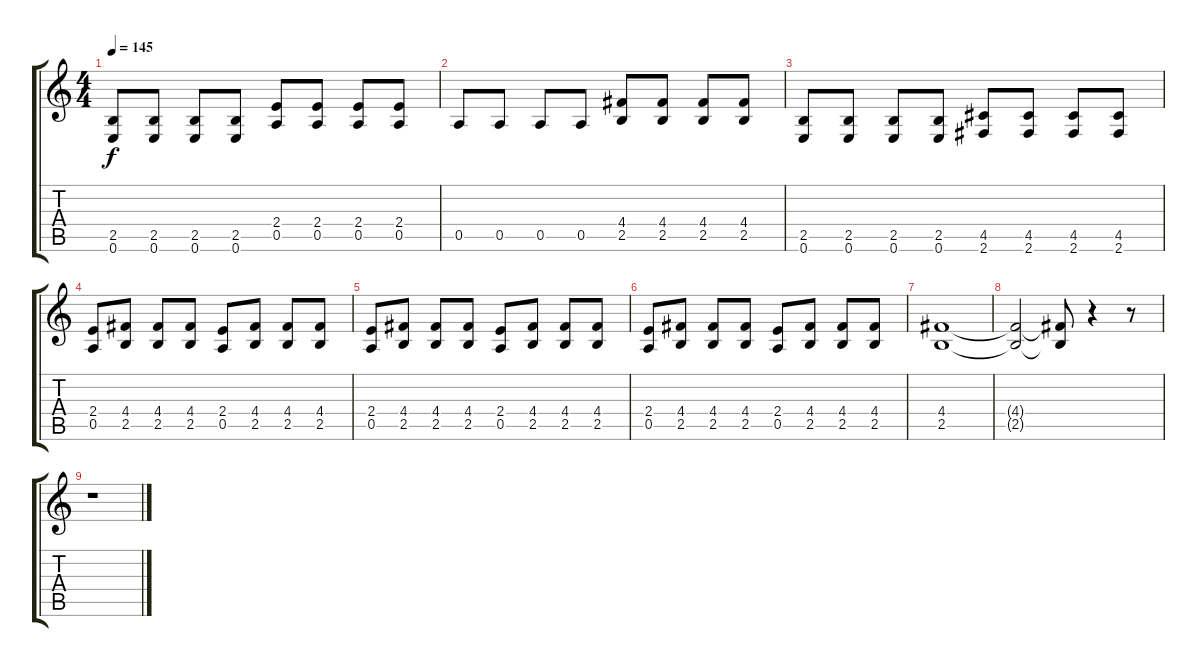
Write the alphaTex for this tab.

\track "" {instrument distortionguitar}
\staff {score tabs}
\tuning (E4 B3 G3 D3 A2 E2) {hide}
\ts (4 4)
\tempo 145
\clef g2
\ks c
(2.5 0.6).8{dy f} (2.5 0.6).8 (2.5 0.6).8 (2.5 0.6).8 (2.4 0.5).8 (2.4 0.5).8 (2.4 0.5).8 (2.4 0.5).8 |
0.5.8 0.5.8 0.5.8 0.5.8 (4.4 2.5).8 (4.4 2.5).8 (4.4 2.5).8 (4.4 2.5).8 |
(2.5 0.6).8 (2.5 0.6).8 (2.5 0.6).8 (2.5 0.6).8 (4.5 2.6).8 (4.5 2.6).8 (4.5 2.6).8 (4.5 2.6).8 |
(2.4 0.5).8 (4.4 2.5).8 (4.4 2.5).8 (4.4 2.5).8 (2.4 0.5).8 (4.4 2.5).8 (4.4 2.5).8 (4.4 2.5).8 |
(2.4 0.5).8 (4.4 2.5).8 (4.4 2.5).8 (4.4 2.5).8 (2.4 0.5).8 (4.4 2.5).8 (4.4 2.5).8 (4.4 2.5).8 |
(2.4 0.5).8 (4.4 2.5).8 (4.4 2.5).8 (4.4 2.5).8 (2.4 0.5).8 (4.4 2.5).8 (4.4 2.5).8 (4.4 2.5).8 |
(4.4 2.5).1 |
(4.4{t} 2.5{t}).2 (4.4{t} 2.5{t}).8 r.4 r.8 |
r.1
